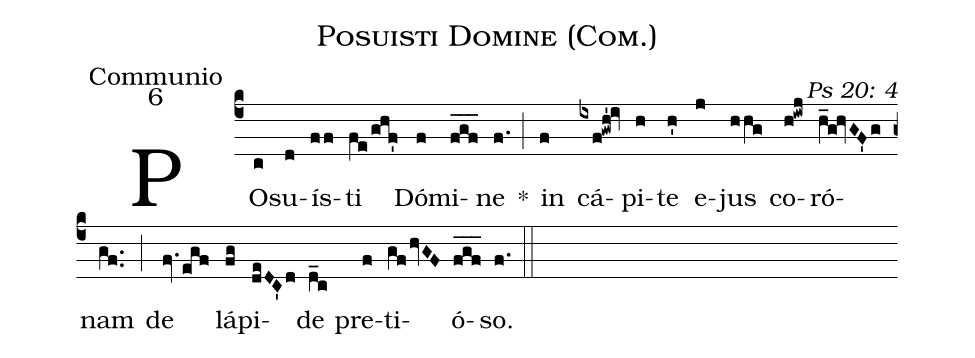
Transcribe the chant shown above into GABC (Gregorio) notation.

name: Posuisti Domine (Com.);
office-part: Communio;
mode: 6;
commentary: Ps 20: 4;
%%
(c4) PO(c)su(d)ís(ff)ti(fe/ghf') Dó(f)mi(f_g_f_)ne(f.) *(;) in(f) cá(ixf!gwh'!iv)pi(h)te(h') e(j)jus(hhg) co(h!iwj)ró(h_g!hvGF'g)nam(gf..) (;) de(fv.egf) lá(fg)pi(deDC'd)de(d_c) pre(f)ti(gfhvGF)ó(f_g_f_)so.(f.) (::)
